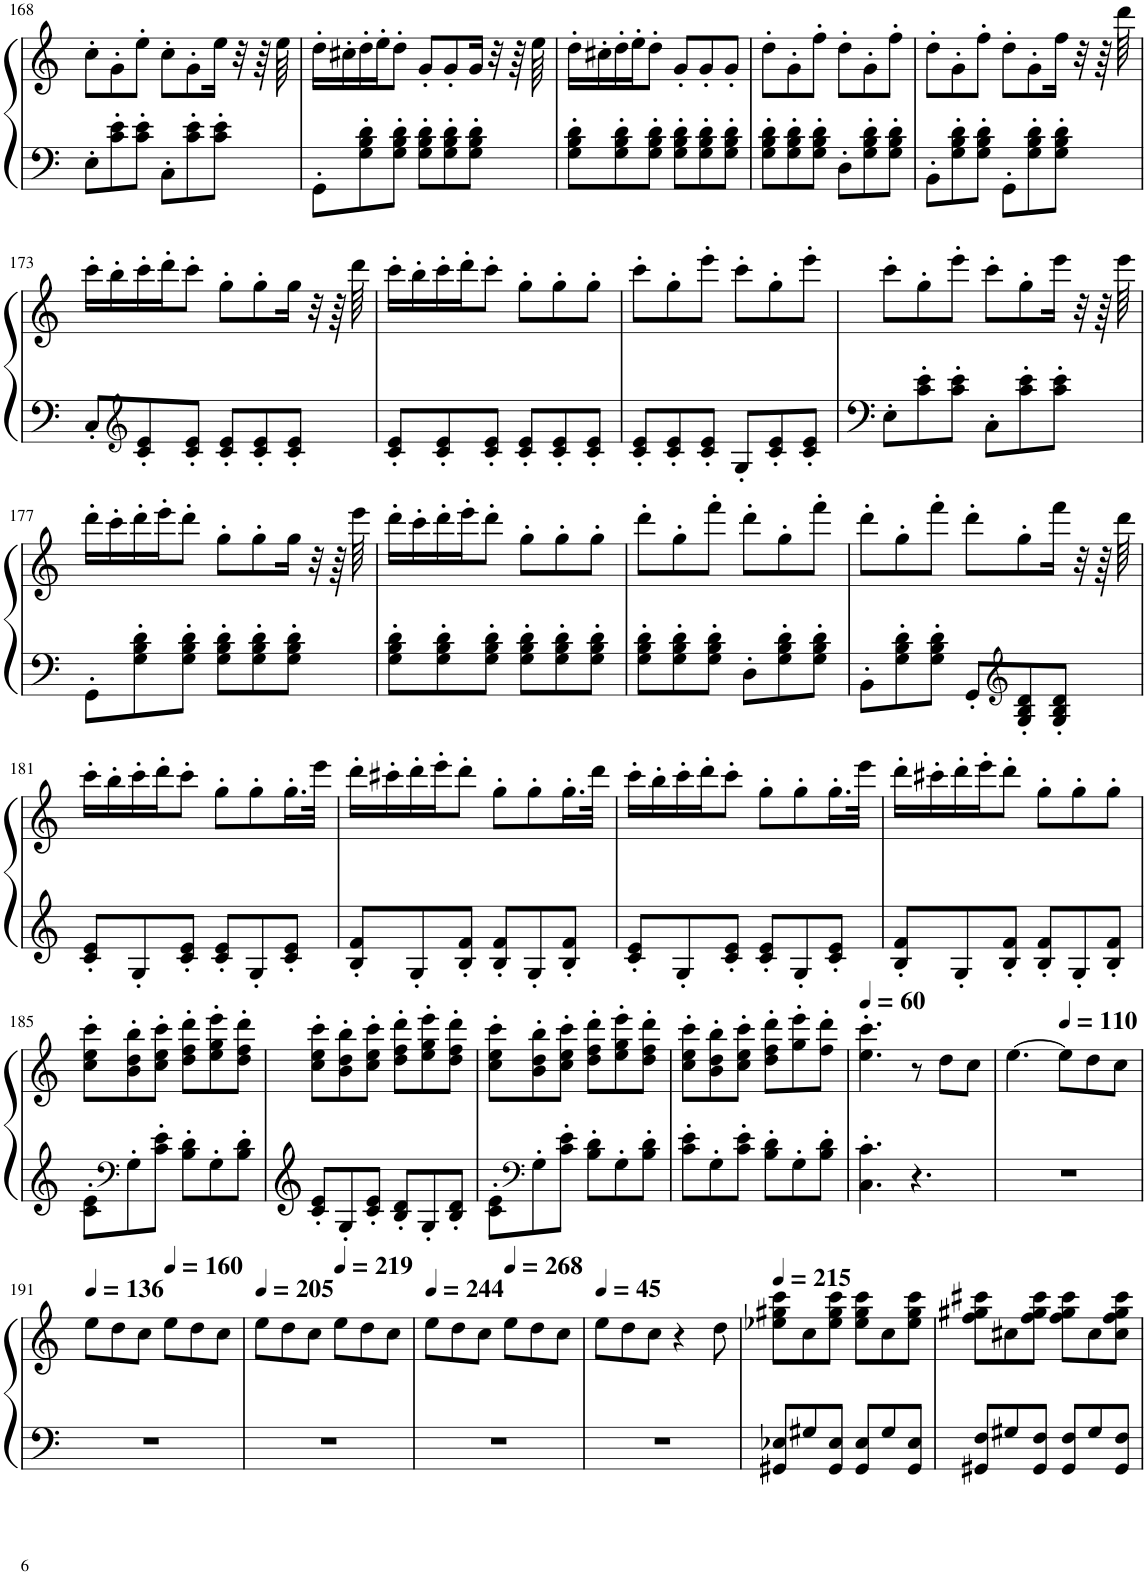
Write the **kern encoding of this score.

**kern	**kern
*part1	*part1
*staff2	*staff1
*I"Piano, Addictive Keys 01	*
*I'Pno.	*
!!LO:PB:g=z
*clefF4	*clefF4
*k[]	*k[]
*M6/8	*M6/8
=168	=168
8E'\L	8cc'\L
8c\' 8e\'	8g'\
8c\' 8e\'J	8ee'\J
8C'\L	8cc'\L
8c\' 8e\'	8g'\
8c\' 8e\'J	16ee\Jk
.	32r
.	64r
.	64ee\
=169	=169
8GG'\L	16dd'\LL
.	16cc#X'\
8G\' 8B\' 8d\'	16dd'\
.	16ee'\J
8G\' 8B\' 8d\'J	8dd'\J
8G\' 8B\' 8d\'L	8g'/L
8G\' 8B\' 8d\'	8g'/
8G\' 8B\' 8d\'J	16g/Jk
.	32r
.	64r
.	64ee\
=170	=170
8G\' 8B\' 8d\'L	16dd'\LL
.	16cc#X'\
8G\' 8B\' 8d\'	16dd'\
.	16ee'\J
8G\' 8B\' 8d\'J	8dd'\J
8G\' 8B\' 8d\'L	8g'/L
8G\' 8B\' 8d\'	8g'/
8G\' 8B\' 8d\'J	8g'/J
=171	=171
8G\' 8B\' 8d\'L	8dd'\L
8G\' 8B\' 8d\'	8g'\
8G\' 8B\' 8d\'J	8ff'\J
8D'\L	8dd'\L
8G\' 8B\' 8d\'	8g'\
8G\' 8B\' 8d\'J	8ff'\J
=172	=172
8BB'\L	8dd'\L
8G\' 8B\' 8d\'	8g'\
8G\' 8B\' 8d\'J	8ff'\J
8GG'\L	8dd'\L
8G\' 8B\' 8d\'	8g'\
8G\' 8B\' 8d\'J	16ff\Jk
.	32r
.	64r
.	64ddd\
!!LO:LB:g=z
=173	=173
8C'/L	16ccc'\LL
.	16bb'\
*clefG2	*
8c/' 8e/'	16ccc'\
.	16ddd'\J
8c/' 8e/'J	8ccc'\J
8c/' 8e/'L	8gg'\L
8c/' 8e/'	8gg'\
8c/' 8e/'J	16gg\Jk
.	32r
.	64r
.	64ddd\
=174	=174
8c/' 8e/'L	16ccc'\LL
.	16bb'\
8c/' 8e/'	16ccc'\
.	16ddd'\J
8c/' 8e/'J	8ccc'\J
8c/' 8e/'L	8gg'\L
8c/' 8e/'	8gg'\
8c/' 8e/'J	8gg'\J
=175	=175
8c/' 8e/'L	8ccc'\L
8c/' 8e/'	8gg'\
8c/' 8e/'J	8eee'\J
8G'/L	8ccc'\L
8c/' 8e/'	8gg'\
8c/' 8e/'J	8eee'\J
=176	=176
8E'\L	8ccc'\L
8c\' 8e\'	8gg'\
8c\' 8e\'J	8eee'\J
8C'\L	8ccc'\L
8c\' 8e\'	8gg'\
8c\' 8e\'J	16eee\Jk
.	32r
.	64r
.	64eee\
!!LO:LB:g=z
=177	=177
8GG'\L	16ddd'\LL
.	16ccc'\
8G\' 8B\' 8d\'	16ddd'\
.	16eee'\J
8G\' 8B\' 8d\'J	8ddd'\J
8G\' 8B\' 8d\'L	8gg'\L
8G\' 8B\' 8d\'	8gg'\
8G\' 8B\' 8d\'J	16gg\Jk
.	32r
.	64r
.	64eee\
=178	=178
8G\' 8B\' 8d\'L	16ddd'\LL
.	16ccc'\
8G\' 8B\' 8d\'	16ddd'\
.	16eee'\J
8G\' 8B\' 8d\'J	8ddd'\J
8G\' 8B\' 8d\'L	8gg'\L
8G\' 8B\' 8d\'	8gg'\
8G\' 8B\' 8d\'J	8gg'\J
=179	=179
8G\' 8B\' 8d\'L	8ddd'\L
8G\' 8B\' 8d\'	8gg'\
8G\' 8B\' 8d\'J	8fff'\J
8D'\L	8ddd'\L
8G\' 8B\' 8d\'	8gg'\
8G\' 8B\' 8d\'J	8fff'\J
=180	=180
8BB'\L	8ddd'\L
8G\' 8B\' 8d\'	8gg'\
8G\' 8B\' 8d\'J	8fff'\J
8GG'/L	8ddd'\L
*clefG2	*
8G/' 8B/' 8d/'	8gg'\
8G/' 8B/' 8d/'J	16fff\Jk
.	32r
.	64r
.	64ddd\
!!LO:LB:g=z
=181	=181
8c/' 8e/'L	16ccc'\LL
.	16bb'\
8G'/	16ccc'\
.	16ddd'\J
8c/' 8e/'J	8ccc'\J
8c/' 8e/'L	8gg'\L
8G'/	8gg'\
8c/' 8e/'J	16.gg'\L
.	32eee\JJk
=182	=182
8B/' 8f/'L	16ddd'\LL
.	16ccc#X'\
8G'/	16ddd'\
.	16eee'\J
8B/' 8f/'J	8ddd'\J
8B/' 8f/'L	8gg'\L
8G'/	8gg'\
8B/' 8f/'J	16.gg'\L
.	32ddd\JJk
=183	=183
8c/' 8e/'L	16ccc'\LL
.	16bb'\
8G'/	16ccc'\
.	16ddd'\J
8c/' 8e/'J	8ccc'\J
8c/' 8e/'L	8gg'\L
8G'/	8gg'\
8c/' 8e/'J	16.gg'\L
.	32eee\JJk
=184	=184
8B/' 8f/'L	16ddd'\LL
.	16ccc#X'\
8G'/	16ddd'\
.	16eee'\J
8B/' 8f/'J	8ddd'\J
8B/' 8f/'L	8gg'\L
8G'/	8gg'\
8B/' 8f/'J	8gg'\J
!!LO:LB:g=z
=185	=185
8c\' 8e\'L	8cc\' 8ee\' 8ccc\'L
*clefF4	*
8G'\	8b\' 8dd\' 8bb\'
8c\' 8e\'J	8cc\' 8ee\' 8ccc\'J
8B\' 8d\'L	8dd\' 8ff\' 8ddd\'L
8G'\	8ee\' 8gg\' 8eee\'
8B\' 8d\'J	8dd\' 8ff\' 8ddd\'J
=186	=186
8c/' 8e/'L	8cc\' 8ee\' 8ccc\'L
8G'/	8b\' 8dd\' 8bb\'
8c/' 8e/'J	8cc\' 8ee\' 8ccc\'J
8B/' 8d/'L	8dd\' 8ff\' 8ddd\'L
8G'/	8ee\' 8gg\' 8eee\'
8B/' 8d/'J	8dd\' 8ff\' 8ddd\'J
=187	=187
8c\' 8e\'L	8cc\' 8ee\' 8ccc\'L
*clefF4	*
8G'\	8b\' 8dd\' 8bb\'
8c\' 8e\'J	8cc\' 8ee\' 8ccc\'J
8B\' 8d\'L	8dd\' 8ff\' 8ddd\'L
8G'\	8ee\' 8gg\' 8eee\'
8B\' 8d\'J	8dd\' 8ff\' 8ddd\'J
=188	=188
8c\' 8e\'L	8cc\' 8ee\' 8ccc\'L
8G'\	8b\' 8dd\' 8bb\'
8c\' 8e\'J	8cc\' 8ee\' 8ccc\'J
8B\' 8d\'L	8dd\' 8ff\' 8ddd\'L
8G'\	8gg\' 8eee\'
8B\' 8d\'J	8ff\' 8ddd\'J
=189	=189
*	*MM60
4.C\' 4.c\'	4.ee\' 4.ccc\'
4.r	8r
.	8dd\L
.	8cc\J
=190	=190
2.r	[4.ee\
*	*MM110
.	8ee\L]
.	8dd\
.	8cc\J
!!LO:LB:g=z
=191	=191
*	*MM136
2.r	8ee\L
.	8dd\
.	8cc\J
*	*MM160
.	8ee\L
.	8dd\
.	8cc\J
=192	=192
*	*MM205
2.r	8ee\L
.	8dd\
.	8cc\J
*	*MM219
.	8ee\L
.	8dd\
.	8cc\J
=193	=193
*	*MM244
2.r	8ee\L
.	8dd\
.	8cc\J
*	*MM268
.	8ee\L
.	8dd\
.	8cc\J
=194	=194
*	*MM45
2.r	8ee\L
.	8dd\
.	8cc\J
.	4r
.	8dd\
=195	=195
*	*MM215
8GG#X/ 8E-X/L	8ee-X\ 8gg#X\ 8ccc\L
8G#X/	8cc\
8GG#/ 8E-/J	8ee-\ 8gg#\ 8ccc\J
8GG#/ 8E-/L	8ee-\ 8gg#\ 8ccc\L
8G#/	8cc\
8GG#/ 8E-/J	8ee-\ 8gg#\ 8ccc\J
=196	=196
8GG#X/ 8F/L	8ff\ 8gg#X\ 8ccc#X\L
8G#X/	8cc#X\
8GG#/ 8F/J	8ff\ 8gg#\ 8ccc#\J
8GG#/ 8F/L	8ff\ 8gg#\ 8ccc#\L
8G#/	8cc#\
8GG#/ 8F/J	8cc#\ 8ff\ 8gg#\ 8ccc#\J
=	=
*-	*-
